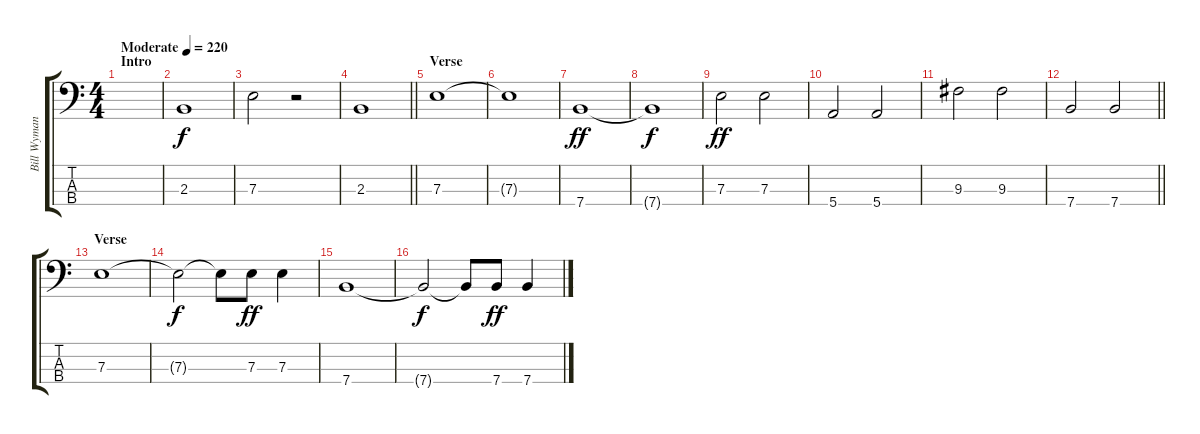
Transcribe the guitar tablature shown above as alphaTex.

\track ("Bill Wyman" "Bill Wyman") {instrument electricbassfinger}
\staff {score tabs}
\tuning (G2 D2 A1 E1) {hide}
\ts (4 4)
\section ("" "Intro")
\tempo (220 "Moderate")
\clef f4
\ks c
|
2.3.1 |
7.3.2 r.2 |
\barLineRight lightlight
2.3.1 |
\section ("" "Verse")
7.3.1 |
7.3{t}.1{dy f} |
7.4.1{dy ff} |
7.4{t}.1{dy f} |
7.3.2{dy ff} 7.3.2 |
5.4.2 5.4.2 |
9.3.2 9.3.2 |
\barLineRight lightlight
7.4.2 7.4.2 |
\section ("" "Verse")
7.3.1 |
7.3{t}.2{dy f} 7.3{t}.8 7.3.8{dy ff} 7.3.4 |
7.4.1 |
7.4{t}.2{dy f} 7.4{t}.8 7.4.8{dy ff} 7.4.4
